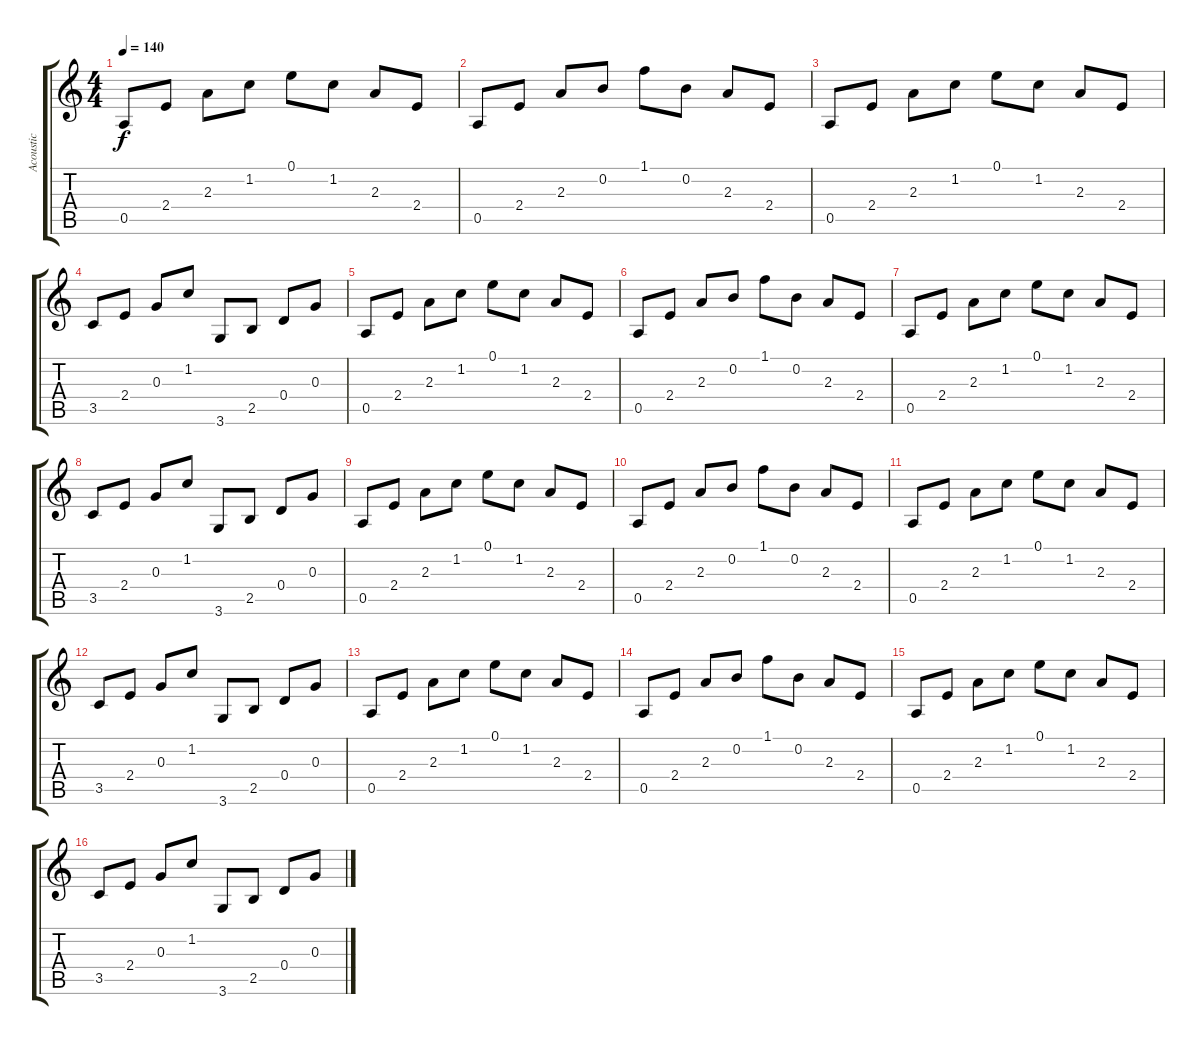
\track ("Acoustic" "Acoustic") {instrument acousticguitarsteel}
\staff {score tabs}
\tuning (E4 B3 G3 D3 A2 E2) {hide}
\ts (4 4)
\tempo 140
\clef g2
\ks c
0.5.8{dy f} 2.4.8 2.3.8 1.2.8 0.1.8 1.2.8 2.3.8 2.4.8 |
0.5.8 2.4.8 2.3.8 0.2.8 1.1.8 0.2.8 2.3.8 2.4.8 |
0.5.8 2.4.8 2.3.8 1.2.8 0.1.8 1.2.8 2.3.8 2.4.8 |
3.5.8 2.4.8 0.3.8 1.2.8 3.6.8 2.5.8 0.4.8 0.3.8 |
0.5.8 2.4.8 2.3.8 1.2.8 0.1.8 1.2.8 2.3.8 2.4.8 |
0.5.8 2.4.8 2.3.8 0.2.8 1.1.8 0.2.8 2.3.8 2.4.8 |
0.5.8 2.4.8 2.3.8 1.2.8 0.1.8 1.2.8 2.3.8 2.4.8 |
3.5.8 2.4.8 0.3.8 1.2.8 3.6.8 2.5.8 0.4.8 0.3.8 |
0.5.8 2.4.8 2.3.8 1.2.8 0.1.8 1.2.8 2.3.8 2.4.8 |
0.5.8 2.4.8 2.3.8 0.2.8 1.1.8 0.2.8 2.3.8 2.4.8 |
0.5.8 2.4.8 2.3.8 1.2.8 0.1.8 1.2.8 2.3.8 2.4.8 |
3.5.8 2.4.8 0.3.8 1.2.8 3.6.8 2.5.8 0.4.8 0.3.8 |
0.5.8 2.4.8 2.3.8 1.2.8 0.1.8 1.2.8 2.3.8 2.4.8 |
0.5.8 2.4.8 2.3.8 0.2.8 1.1.8 0.2.8 2.3.8 2.4.8 |
0.5.8 2.4.8 2.3.8 1.2.8 0.1.8 1.2.8 2.3.8 2.4.8 |
3.5.8 2.4.8 0.3.8 1.2.8 3.6.8 2.5.8 0.4.8 0.3.8
